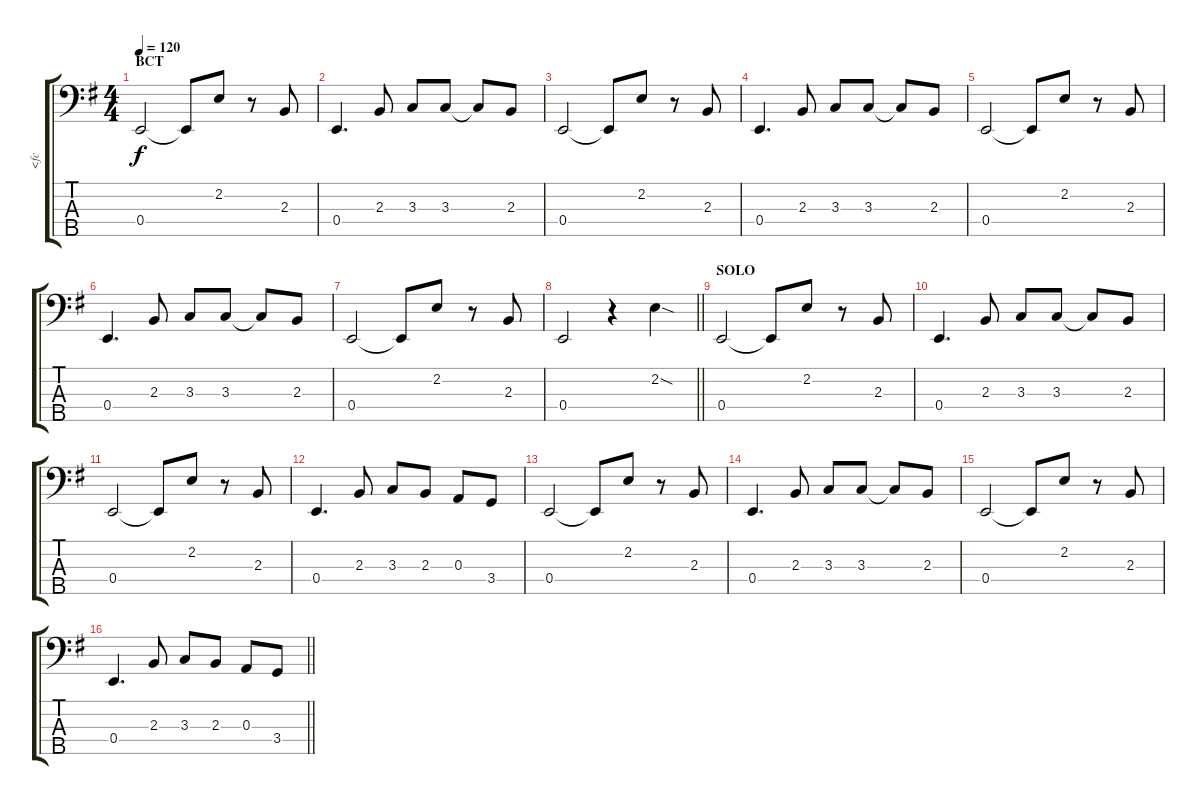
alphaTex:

\track ("<fc" "<fc") {instrument acousticguitarsteel}
\staff {score tabs}
\tuning (G2 D2 A1 E1 B0) {hide}
\ts (4 4)
\section ("" "ВСТ")
\tempo 120
\clef f4
\ks eminor
0.4.2{dy f instrument acousticguitarsteel} 0.4{t}.8 2.2.8 r.8 2.3.8 |
0.4.4{d} 2.3.8 3.3.8 3.3.8 3.3{t}.8 2.3.8 |
0.4.2 0.4{t}.8 2.2.8 r.8 2.3.8 |
0.4.4{d} 2.3.8 3.3.8 3.3.8 3.3{t}.8 2.3.8 |
0.4.2 0.4{t}.8 2.2.8 r.8 2.3.8 |
0.4.4{d} 2.3.8 3.3.8 3.3.8 3.3{t}.8 2.3.8 |
0.4.2 0.4{t}.8 2.2.8 r.8 2.3.8 |
\barLineRight lightlight
0.4.2 r.4 2.2{sod}.4 |
\section ("" "SOLO")
0.4.2 0.4{t}.8 2.2.8 r.8 2.3.8 |
0.4.4{d} 2.3.8 3.3.8 3.3.8 3.3{t}.8 2.3.8 |
0.4.2 0.4{t}.8 2.2.8 r.8 2.3.8 |
0.4.4{d} 2.3.8 3.3.8 2.3.8 0.3.8 3.4.8 |
0.4.2 0.4{t}.8 2.2.8 r.8 2.3.8 |
0.4.4{d} 2.3.8 3.3.8 3.3.8 3.3{t}.8 2.3.8 |
0.4.2 0.4{t}.8 2.2.8 r.8 2.3.8 |
\barLineRight lightlight
0.4.4{d} 2.3.8 3.3.8 2.3.8 0.3.8 3.4.8
